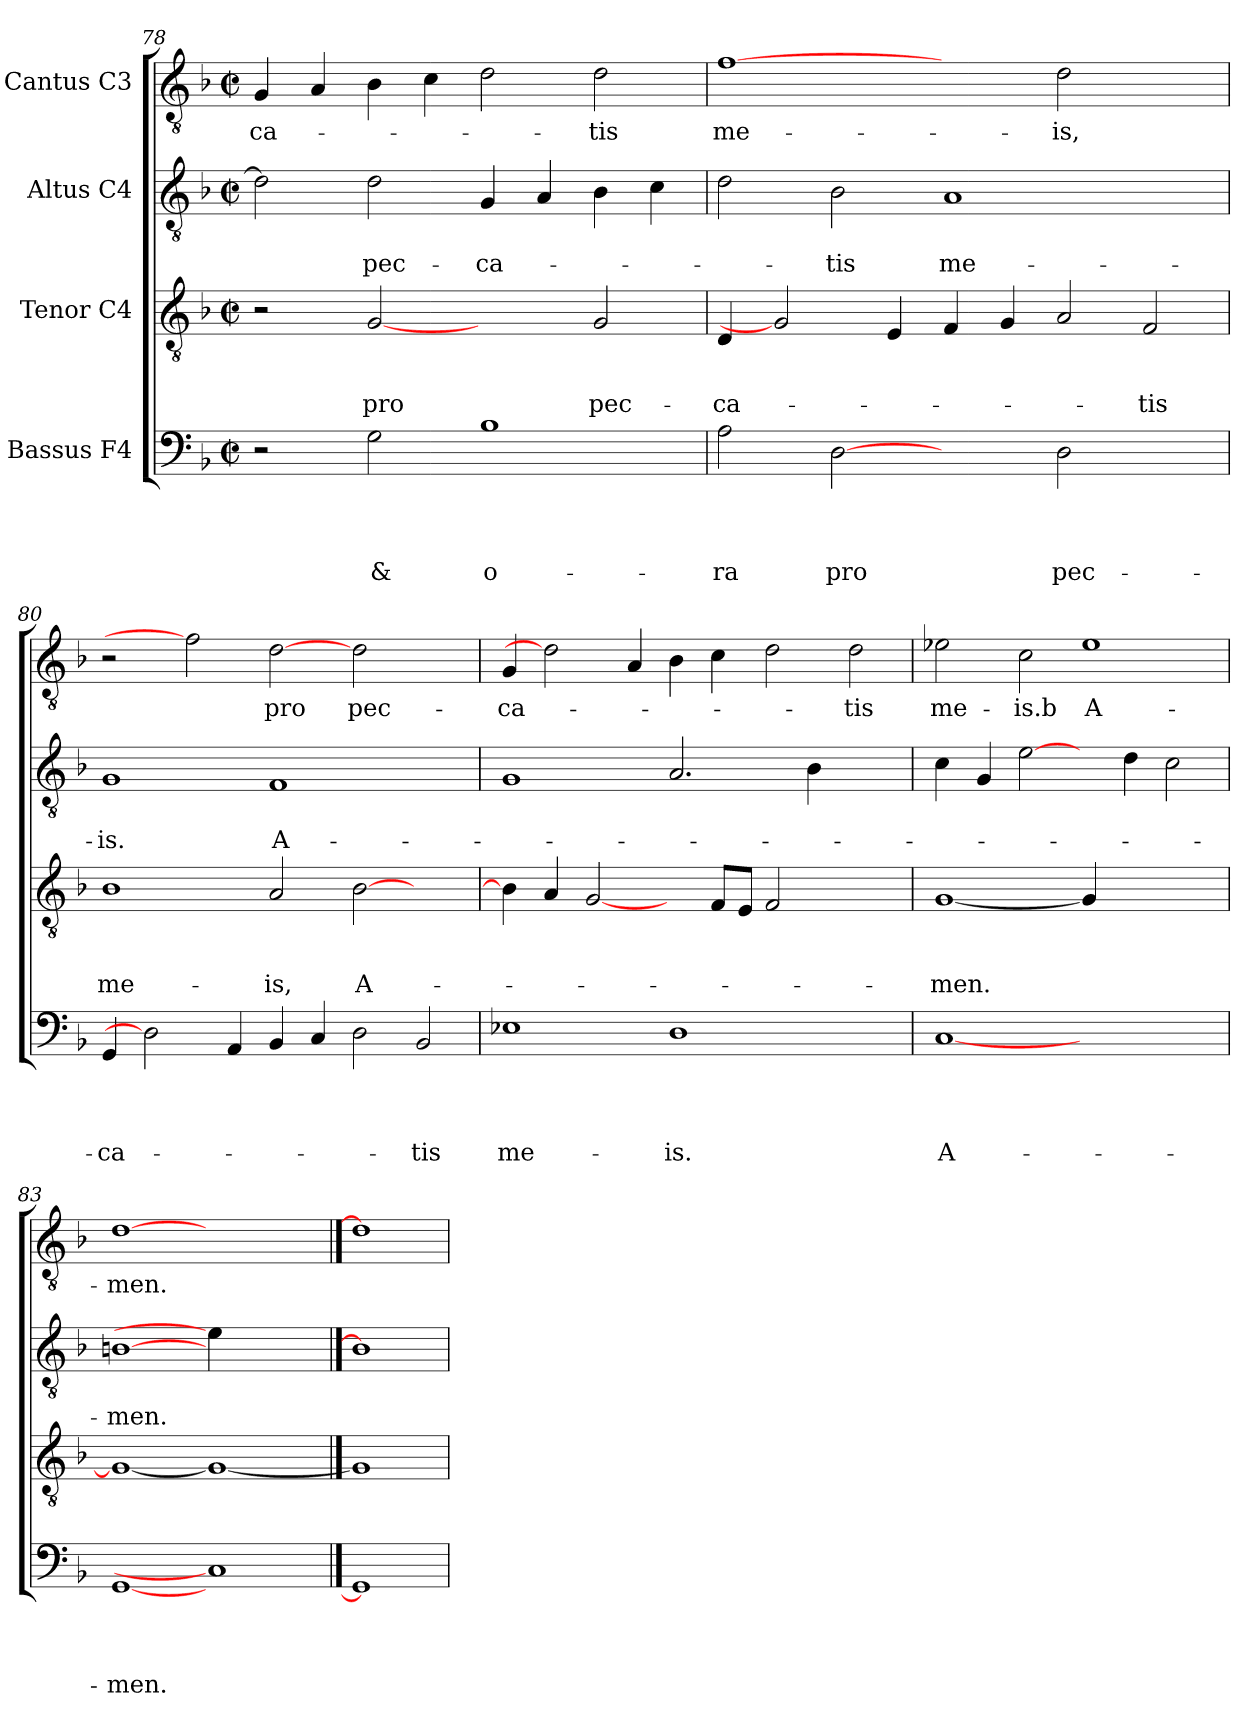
**kern	**text	**text	**text	**text	**kern	**text	**text	**text	**kern	**text	**text	**kern	**text
*part4	*part4	*part4	*part4	*part4	*part3	*part3	*part3	*part3	*part2	*part2	*part2	*part1	*part1
*staff4	*staff4	*staff4	*staff4	*staff4	*staff3	*staff3	*staff3	*staff3	*staff2	*staff2	*staff2	*staff1	*staff1
*I"Bassus F4	*	*	*	*	*I"Tenor C4	*	*	*	*I"Altus C4	*	*	*I"Cantus C3	*
*clefF4	*	*	*	*	*clefGv2	*	*	*	*clefGv2	*	*	*clefGv2	*
*k[b-]	*	*	*	*	*k[b-]	*	*	*	*k[b-]	*	*	*k[b-]	*
*F:	*	*	*	*	*F:	*	*	*	*F:	*	*	*F:	*
*M2/2	*	*	*	*	*M2/2	*	*	*	*M2/2	*	*	*M2/2	*
*met(c|)	*	*	*	*	*met(c|)	*	*	*	*met(c|)	*	*	*met(c|)	*
=78	=78	=78	=78	=78	=78	=78	=78	=78	=78	=78	=78	=78	=78
!	!	!	!	!	!	!	!	!	!	!	!	!	!LO:LY:b
2r	.	.	.	.	2r	.	.	.	2d\]	.	.	4G/	-ca-
.	.	.	.	.	.	.	.	.	.	.	.	4A/	.
!	!	!	!	!LO:LY:b	!	!	!	!LO:LY:b	!	!	!LO:LY:b	!	!
2G\	.	.	.	&	[2G	.	.	pro	2d\	.	pec-	4B-\	.
.	.	.	.	.	.	.	.	.	.	.	.	4c\	.
!	!	!	!	!LO:LY:b	!	!	!	!	!	!	!LO:LY:b	!	!
1B-	.	.	.	o-	2ryy	.	.	.	4G/	.	-ca-	2d\	.
.	.	.	.	.	.	.	.	.	4A/	.	.	.	.
!	!	!	!	!	!	!	!	!LO:LY:b	!	!	!	!	!LO:LY:b
.	.	.	.	.	2G/	.	.	pec-	4B-\	.	.	2d\	-tis
.	.	.	.	.	.	.	.	.	4c\	.	.	.	.
!!LO:PB:g=z
=79	=79	=79	=79	=79	=79	=79	=79	=79	=79	=79	=79	=79	=79
!	!	!	!	!LO:LY:b	!	!	!	!LO:LY:b	!	!	!	!	!LO:LY:b
2A\	.	.	.	-ra	4D/	.	.	-ca-	2d\	.	.	[1f	me-
.	.	.	.	.	2G]	.	.	.	.	.	.	.	.
!	!	!	!	!LO:LY:b	!	!	!	!	!	!	!LO:LY:b	!	!
[2D	.	.	.	pro	.	.	.	.	2B-\	.	-tis	.	.
.	.	.	.	.	4E/	.	.	.	.	.	.	.	.
!	!	!	!	!	!	!	!	!	!	!	!LO:LY:b	!	!
2ryy	.	.	.	.	4F/	.	.	.	1A	.	me-	2ryy	.
.	.	.	.	.	4G/	.	.	.	.	.	.	.	.
!	!	!	!	!LO:LY:b	!	!	!	!	!	!	!	!	!LO:LY:b
2D\	.	.	.	pec-	2A/	.	.	.	.	.	.	2d\	-is,
!	!	!	!	!	!	!	!	!LO:LY:b	!	!	!	!	!
2ryy	.	.	.	.	2F/	.	.	-tis	2ryy	.	.	2ryy	.
=80	=80	=80	=80	=80	=80	=80	=80	=80	=80	=80	=80	=80	=80
!	!	!	!	!LO:LY:b	!	!	!	!LO:LY:b	!	!	!LO:LY:b	!	!
4GG/	.	.	.	-ca-	1B-	.	.	me-	1G	.	-is.	2r	.
2D]	.	.	.	.	.	.	.	.	.	.	.	.	.
.	.	.	.	.	.	.	.	.	.	.	.	2f]	.
4AA/	.	.	.	.	.	.	.	.	.	.	.	.	.
!	!	!	!	!	!	!	!	!LO:LY:b	!	!	!LO:LY:b	!	!LO:LY:b
4BB-/	.	.	.	.	2A/	.	.	-is,	1F	.	A-	[2d	pro
4C/	.	.	.	.	.	.	.	.	.	.	.	.	.
!	!	!	!	!	!	!	!	!LO:LY:b	!	!	!	!	!LO:LY:b
2D\	.	.	.	.	[>2B-\	.	.	A-	.	.	.	2d\	pec-
!	!	!	!	!LO:LY:b	!	!	!	!	!	!	!	!	!
2BB-/	.	.	.	-tis	2ryy	.	.	.	2ryy	.	.	2ryy	.
=81	=81	=81	=81	=81	=81	=81	=81	=81	=81	=81	=81	=81	=81
!	!	!	!	!LO:LY:b	!	!	!	!	!	!	!	!	!LO:LY:b
1E-X	.	.	.	me-	4B-\]	.	.	.	1G	.	.	4G/	-ca-
.	.	.	.	.	4A/	.	.	.	.	.	.	2d]	.
.	.	.	.	.	[2G/	.	.	.	.	.	.	.	.
.	.	.	.	.	.	.	.	.	.	.	.	4A/	.
!	!	!	!	!LO:LY:b	!	!	!	!	!	!	!	!	!
1D	.	.	.	-is.	4ryy	.	.	.	2.A/	.	.	4B-\	.
.	.	.	.	.	8F/L	.	.	.	.	.	.	4c\	.
.	.	.	.	.	8E/J	.	.	.	.	.	.	.	.
.	.	.	.	.	2F/	.	.	.	.	.	.	2d\	.
.	.	.	.	.	.	.	.	.	4B-\	.	.	.	.
!	!	!	!	!	!	!	!	!	!	!	!	!	!LO:LY:b
2ryy	.	.	.	.	2ryy	.	.	.	2ryy	.	.	2d\	-tis
=82	=82	=82	=82	=82	=82	=82	=82	=82	=82	=82	=82	=82	=82
!	!	!	!	!LO:LY:b	!	!	!	!LO:LY:b	!	!	!	!	!LO:LY:b
[1C	.	.	.	A-	[<1G	.	.	-men.	4c\	.	.	2e-X\	me-
.	.	.	.	.	.	.	.	.	4G/	.	.	.	.
!	!	!	!	!	!	!	!	!	!	!	!	!	!LO:LY:b
.	.	.	.	.	.	.	.	.	[2e\	.	.	2c\	-is.b
!	!	!	!	!	!	!	!	!	!	!	!	!	!LO:LY:b
1ryy	.	.	.	.	4G/]	.	.	.	4ryy	.	.	1e-	A-
.	.	.	.	.	2.ryy	.	.	.	4d\	.	.	.	.
.	.	.	.	.	.	.	.	.	2c\	.	.	.	.
=83	=83	=83	=83	=83	=83	=83	=83	=83	=83	=83	=83	=83	=83
!	!	!	!	!LO:LY:b	!	!	!	!	!	!	!LO:LY:b	!	!LO:LY:b
[1GG	.	.	.	-men.	1G_	.	.	.	[1Bn	.	-men.	[1d	-men.
1C]	.	.	.	.	1G_	.	.	.	4e\]	.	.	1ryy	.
.	.	.	.	.	.	.	.	.	2.ryy	.	.	.	.
==84	==84	==84	==84	==84	==84	==84	==84	==84	==84	==84	==84	==84	==84
1GG]	.	.	.	.	1G]	.	.	.	1B]	.	.	1d]	.
=	=	=	=	=	=	=	=	=	=	=	=	=	=
*-	*-	*-	*-	*-	*-	*-	*-	*-	*-	*-	*-	*-	*-
